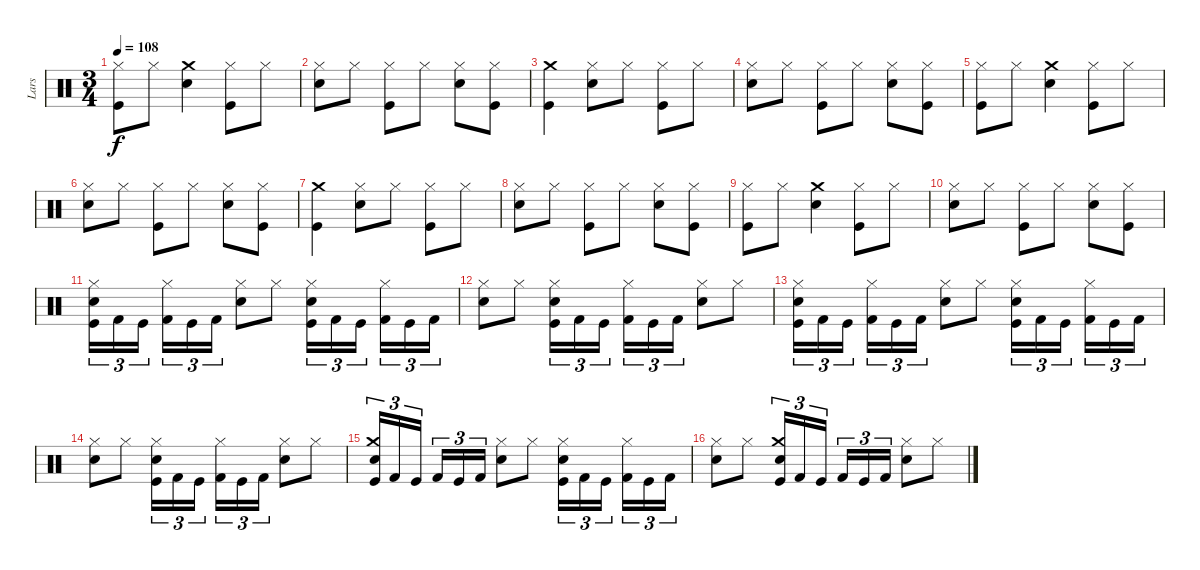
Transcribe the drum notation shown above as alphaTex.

\track ("Lars" "Lars") {instrument percussion}
\staff {score}
\articulation defaults
\ts (3 4)
\tempo 108
\clef neutral
\ks c
("Hi-Hat (closed)" "Kick (hit)").8{dy f} "Hi-Hat (closed)".8 ("Crash medium (hit)" "Snare (hit) 2").4 ("Hi-Hat (closed)" "Kick (hit)").8 "Hi-Hat (closed)".8 |
("Hi-Hat (closed)" "Snare (hit) 2").8 "Hi-Hat (closed)".8 ("Hi-Hat (closed)" "Kick (hit)").8 "Hi-Hat (closed)".8 ("Hi-Hat (closed)" "Snare (hit) 2").8 ("Kick (hit)" "Hi-Hat (closed)").8 |
("Kick (hit)" "Crash medium (hit)").4 ("Snare (hit) 2" "Hi-Hat (closed)").8 "Hi-Hat (closed)".8 ("Hi-Hat (closed)" "Kick (hit)").8 "Hi-Hat (closed)".8 |
("Snare (hit) 2" "Hi-Hat (closed)").8 "Hi-Hat (closed)".8 ("Hi-Hat (closed)" "Kick (hit)").8 "Hi-Hat (closed)".8 ("Snare (hit) 2" "Hi-Hat (closed)").8 ("Kick (hit)" "Hi-Hat (closed)").8 |
("Hi-Hat (closed)" "Kick (hit)").8 "Hi-Hat (closed)".8 ("Crash medium (hit)" "Snare (hit) 2").4 ("Hi-Hat (closed)" "Kick (hit)").8 "Hi-Hat (closed)".8 |
("Hi-Hat (closed)" "Snare (hit) 2").8 "Hi-Hat (closed)".8 ("Hi-Hat (closed)" "Kick (hit)").8 "Hi-Hat (closed)".8 ("Hi-Hat (closed)" "Snare (hit) 2").8 ("Kick (hit)" "Hi-Hat (closed)").8 |
("Kick (hit)" "Crash medium (hit)").4 ("Snare (hit) 2" "Hi-Hat (closed)").8 "Hi-Hat (closed)".8 ("Hi-Hat (closed)" "Kick (hit)").8 "Hi-Hat (closed)".8 |
("Snare (hit) 2" "Hi-Hat (closed)").8 "Hi-Hat (closed)".8 ("Hi-Hat (closed)" "Kick (hit)").8 "Hi-Hat (closed)".8 ("Snare (hit) 2" "Hi-Hat (closed)").8 ("Kick (hit)" "Hi-Hat (closed)").8 |
("Hi-Hat (closed)" "Kick (hit)").8 "Hi-Hat (closed)".8 ("Crash medium (hit)" "Snare (hit) 2").4 ("Hi-Hat (closed)" "Kick (hit)").8 "Hi-Hat (closed)".8 |
("Hi-Hat (closed)" "Snare (hit) 2").8 "Hi-Hat (closed)".8 ("Hi-Hat (closed)" "Kick (hit)").8 "Hi-Hat (closed)".8 ("Hi-Hat (closed)" "Snare (hit) 2").8 ("Kick (hit)" "Hi-Hat (closed)").8 |
("Hi-Hat (closed)" "Snare (hit) 2" "Kick (hit)").16{tu (3 2)} "Kick (hit) 2".16{tu (3 2)} "Kick (hit)".16{tu (3 2)} ("Hi-Hat (closed)" "Kick (hit) 2").16{tu (3 2)} "Kick (hit)".16{tu (3 2)} "Kick (hit) 2".16{tu (3 2)} ("Snare (hit) 2" "Hi-Hat (closed)").8 "Hi-Hat (closed)".8 ("Hi-Hat (closed)" "Snare (hit) 2" "Kick (hit)").16{tu (3 2)} "Kick (hit) 2".16{tu (3 2)} "Kick (hit)".16{tu (3 2)} ("Hi-Hat (closed)" "Kick (hit) 2").16{tu (3 2)} "Kick (hit)".16{tu (3 2)} "Kick (hit) 2".16{tu (3 2)} |
("Hi-Hat (closed)" "Snare (hit) 2").8 "Hi-Hat (closed)".8 ("Hi-Hat (closed)" "Snare (hit) 2" "Kick (hit)").16{tu (3 2)} "Kick (hit) 2".16{tu (3 2)} "Kick (hit)".16{tu (3 2)} ("Hi-Hat (closed)" "Kick (hit) 2").16{tu (3 2)} "Kick (hit)".16{tu (3 2)} "Kick (hit) 2".16{tu (3 2)} ("Snare (hit) 2" "Hi-Hat (closed)").8 "Hi-Hat (closed)".8 |
("Hi-Hat (closed)" "Snare (hit) 2" "Kick (hit)").16{tu (3 2)} "Kick (hit) 2".16{tu (3 2)} "Kick (hit)".16{tu (3 2)} ("Hi-Hat (closed)" "Kick (hit) 2").16{tu (3 2)} "Kick (hit)".16{tu (3 2)} "Kick (hit) 2".16{tu (3 2)} ("Snare (hit) 2" "Hi-Hat (closed)").8 "Hi-Hat (closed)".8 ("Hi-Hat (closed)" "Snare (hit) 2" "Kick (hit)").16{tu (3 2)} "Kick (hit) 2".16{tu (3 2)} "Kick (hit)".16{tu (3 2)} ("Hi-Hat (closed)" "Kick (hit) 2").16{tu (3 2)} "Kick (hit)".16{tu (3 2)} "Kick (hit) 2".16{tu (3 2)} |
("Hi-Hat (closed)" "Snare (hit) 2").8 "Hi-Hat (closed)".8 ("Hi-Hat (closed)" "Snare (hit) 2" "Kick (hit)").16{tu (3 2)} "Kick (hit) 2".16{tu (3 2)} "Kick (hit)".16{tu (3 2)} ("Hi-Hat (closed)" "Kick (hit) 2").16{tu (3 2)} "Kick (hit)".16{tu (3 2)} "Kick (hit) 2".16{tu (3 2)} ("Snare (hit) 2" "Hi-Hat (closed)").8 "Hi-Hat (closed)".8 |
("Crash medium (hit)" "Snare (hit) 2" "Kick (hit)").16{tu (3 2)} "Kick (hit) 2".16{tu (3 2)} "Kick (hit)".16{tu (3 2)} "Kick (hit) 2".16{tu (3 2)} "Kick (hit)".16{tu (3 2)} "Kick (hit) 2".16{tu (3 2)} ("Snare (hit) 2" "Hi-Hat (closed)").8 "Hi-Hat (closed)".8 ("Hi-Hat (closed)" "Snare (hit) 2" "Kick (hit)").16{tu (3 2)} "Kick (hit) 2".16{tu (3 2)} "Kick (hit)".16{tu (3 2)} ("Hi-Hat (closed)" "Kick (hit) 2").16{tu (3 2)} "Kick (hit)".16{tu (3 2)} "Kick (hit) 2".16{tu (3 2)} |
("Hi-Hat (closed)" "Snare (hit) 2").8 "Hi-Hat (closed)".8 ("Crash medium (hit)" "Snare (hit) 2" "Kick (hit)").16{tu (3 2)} "Kick (hit) 2".16{tu (3 2)} "Kick (hit)".16{tu (3 2)} "Kick (hit) 2".16{tu (3 2)} "Kick (hit)".16{tu (3 2)} "Kick (hit) 2".16{tu (3 2)} ("Snare (hit) 2" "Hi-Hat (closed)").8 "Hi-Hat (closed)".8
